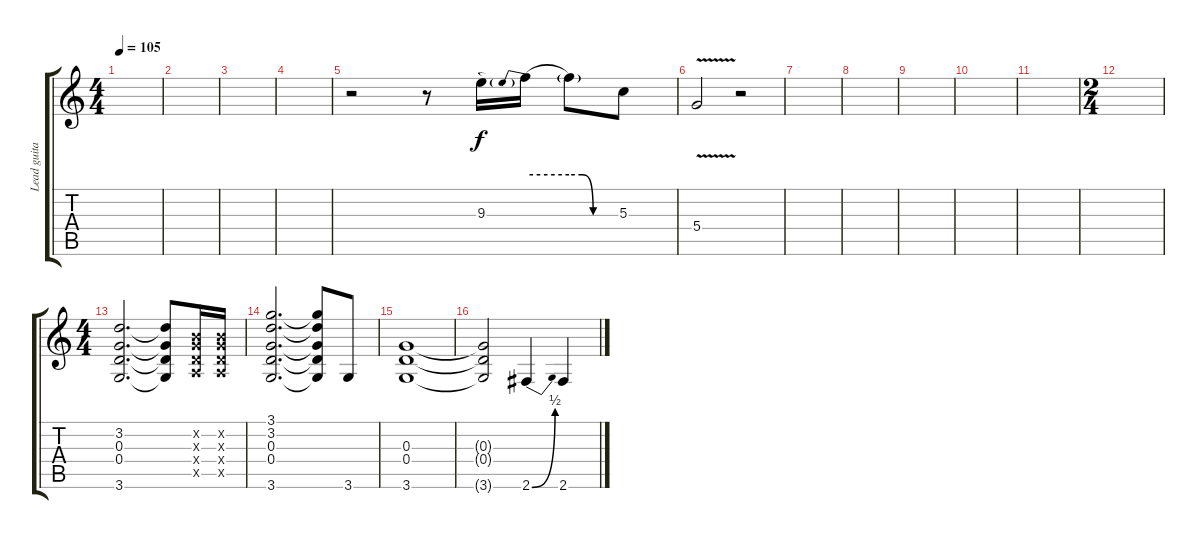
\track ("Lead guitar" "Lead guita") {instrument distortionguitar}
\staff {score tabs}
\tuning (E4 B3 G3 D3 A2 E2) {hide}
\ts (4 4)
\tempo 105
\clef g2
\ks c
|
|
|
|
r.2 r.8 9.3.16 9.3{be (prebend 0 2 60 2) t}.16 9.3{be (custom 0 2 15 2 30 0 60 0) t}.8 5.3.8 |
5.4{v}.2 r.2 |
|
|
|
|
|
\ts (2 4)
|
\ts (4 4)
(3.2 0.3 0.4 3.6).2{d} (3.2{t} 0.3{t} 0.4{t} 3.6{t}).8 (0.2{x} 0.3{x} 0.4{x} 0.5{x}).16 (0.2{x} 0.3{x} 0.4{x} 0.5{x}).16 |
(3.1 3.2 0.3 0.4 3.6).2{d} (3.1{t} 3.2{t} 0.3{t} 0.4{t} 3.6{t}).8 3.6.8 |
(0.3 0.4 3.6).1 |
(0.3{t} 0.4{t} 3.6{t}).2 2.6{be (bend 0 0 60 2)}.4 2.6.4
